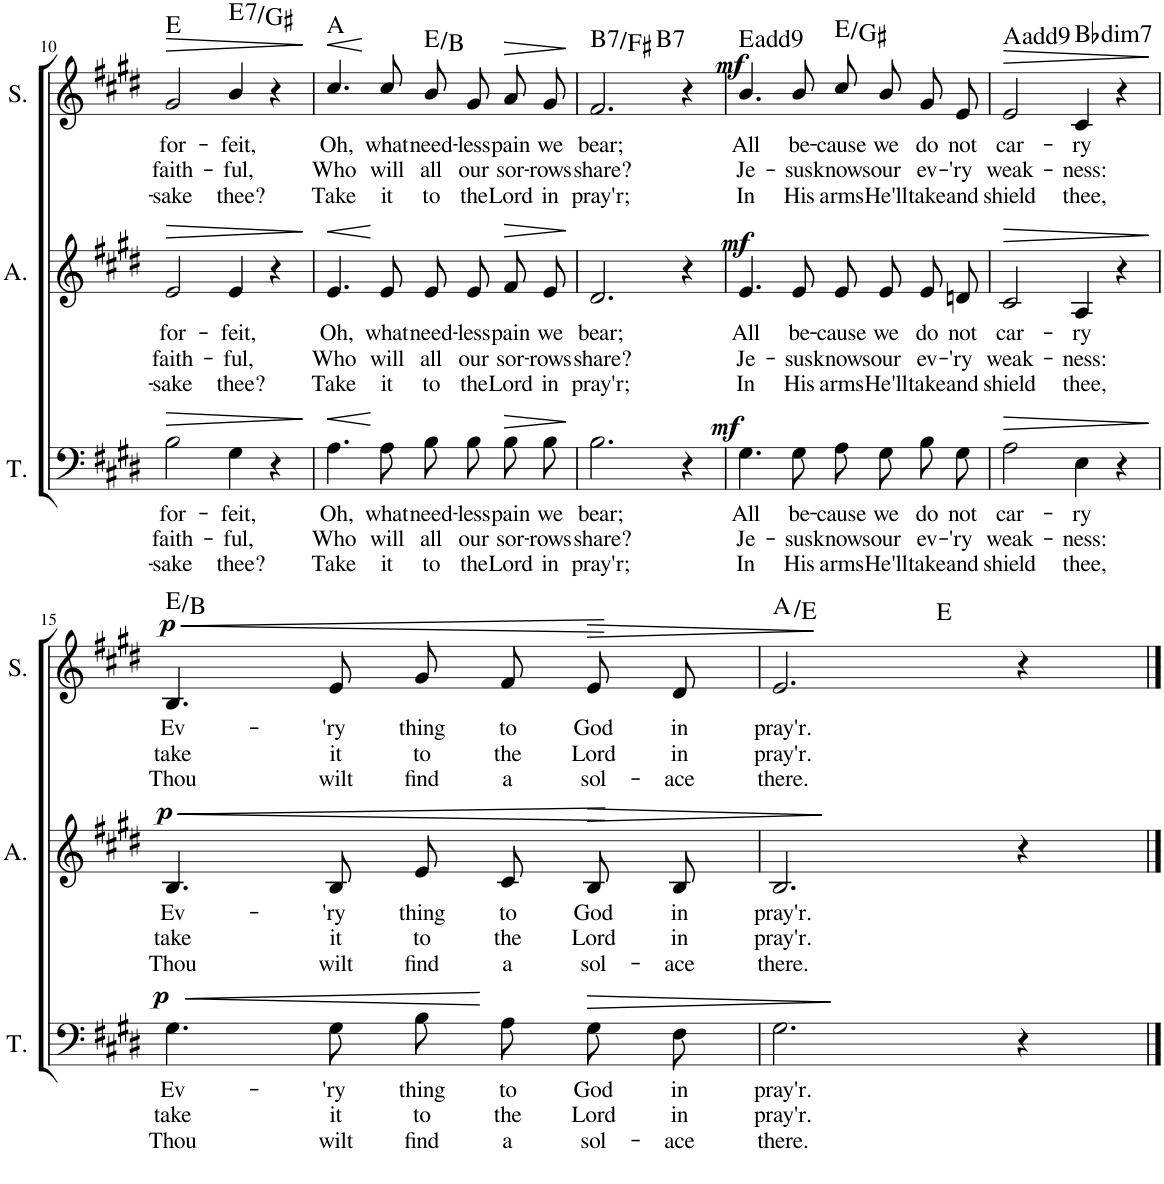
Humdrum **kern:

**kern	**text	**text	**text	**dynam	**kern	**text	**text	**text	**dynam	**kern	**text	**text	**text	**dynam	**harte
*part3	*part3	*part3	*part3	*part3	*part2	*part2	*part2	*part2	*part2	*part1	*part1	*part1	*part1	*part1	*part1
*staff3	*staff3	*staff3	*staff3	*staff3	*staff2	*staff2	*staff2	*staff2	*staff2	*staff1	*staff1	*staff1	*staff1	*staff1	*
*I"Tenor	*	*	*	*	*I"Alto	*	*	*	*	*I"Soprano	*	*	*	*	*
*I'T.	*	*	*	*	*I'A.	*	*	*	*	*I'S.	*	*	*	*	*
!!LO:PB:g=z
*clefF4	*	*	*	*	*clefG2	*	*	*	*	*clefG2	*	*	*	*	*
*k[f#c#g#d#]	*	*	*	*	*k[f#c#g#d#]	*	*	*	*	*k[f#c#g#d#]	*	*	*	*	*
*M4/4	*	*	*	*	*M4/4	*	*	*	*	*M4/4	*	*	*	*	*
*met(c)	*	*	*	*	*met(c)	*	*	*	*	*met(c)	*	*	*	*	*
=10	=10	=10	=10	=10	=10	=10	=10	=10	=10	=10	=10	=10	=10	=10	=10
!	!LO:LY:b	!LO:LY:b	!LO:LY:b	!LO:HP:b	!	!LO:LY:b	!LO:LY:b	!LO:LY:b	!LO:HP:b	!	!LO:LY:b	!LO:LY:b	!LO:LY:b	!LO:HP:b	!
2B\	for-	faith-	-sake	>	2e/	for-	faith-	-sake	>	2g#/	for-	faith-	-sake	>	E:maj
!	!LO:LY:b	!LO:LY:b	!LO:LY:b	!	!	!LO:LY:b	!LO:LY:b	!LO:LY:b	!	!	!LO:LY:b	!LO:LY:b	!LO:LY:b	!	!LO:H:kt=7
4G#\	-feit,	-ful,	thee?	.	4e/	-feit,	-ful,	thee?	.	4b/	-feit,	-ful,	thee?	.	E:7/3
4r	.	.	.	.	4r	.	.	.	.	4r	.	.	.	.	.
.	.	.	.	]	.	.	.	.	]	.	.	.	.	]	.
=11	=11	=11	=11	=11	=11	=11	=11	=11	=11	=11	=11	=11	=11	=11	=11
!	!LO:LY:b	!LO:LY:b	!LO:LY:b	!LO:HP:b	!	!LO:LY:b	!LO:LY:b	!LO:LY:b	!LO:HP:b	!	!LO:LY:b	!LO:LY:b	!LO:LY:b	!LO:HP:b	!
4.A\	Oh,	Who	Take	<	4.e/	Oh,	Who	Take	<	4.cc#/	Oh,	Who	Take	<	A:maj
!	!LO:LY:b	!LO:LY:b	!LO:LY:b	!	!	!LO:LY:b	!LO:LY:b	!LO:LY:b	!	!	!LO:LY:b	!LO:LY:b	!LO:LY:b	!	!
8A\	what	will	it	.	8e/	what	will	it	.	8cc#/	what	will	it	.	.
!	!LO:LY:b	!LO:LY:b	!LO:LY:b	!	!	!LO:LY:b	!LO:LY:b	!LO:LY:b	!	!	!LO:LY:b	!LO:LY:b	!LO:LY:b	!	!
8B\L	need-	all	to	.	8e/L	need-	all	to	.	8b/L	need-	all	to	.	E:maj/5
!	!LO:LY:b	!LO:LY:b	!LO:LY:b	!	!	!LO:LY:b	!LO:LY:b	!LO:LY:b	!	!	!LO:LY:b	!LO:LY:b	!LO:LY:b	!	!
8B\J	-less	our	the	.	8e/J	-less	our	the	.	8g#/J	-less	our	the	.	.
!	!LO:LY:b	!LO:LY:b	!LO:LY:b	!LO:HP:b	!	!LO:LY:b	!LO:LY:b	!LO:LY:b	!LO:HP:b	!	!LO:LY:b	!LO:LY:b	!LO:LY:b	!LO:HP:b	!
8B\L	pain	sor-	Lord	>	8f#/L	pain	sor-	Lord	>	8a/L	pain	sor-	Lord	>	.
!	!LO:LY:b	!LO:LY:b	!LO:LY:b	!	!	!LO:LY:b	!LO:LY:b	!LO:LY:b	!	!	!LO:LY:b	!LO:LY:b	!LO:LY:b	!	!
8B\J	we	-rows	in	.	8e/J	we	-rows	in	.	8g#/J	we	-rows	in	.	.
.	.	.	.	[ ]	.	.	.	.	[ ]	.	.	.	.	[ ]	.
=12	=12	=12	=12	=12	=12	=12	=12	=12	=12	=12	=12	=12	=12	=12	=12
!	!LO:LY:b	!LO:LY:b	!LO:LY:b	!	!	!LO:LY:b	!LO:LY:b	!LO:LY:b	!	!	!LO:LY:b	!LO:LY:b	!LO:LY:b	!	!LO:H:kt=7
*	*	*	*	*	*	*	*	*	*	*^	*	*	*	*	*
2.B\	bear;	share?	pray'r;	.	2.d#/	bear;	share?	pray'r;	.	2.f#/	2ryy	bear;	share?	pray'r;	.	B:7/5
!	!	!	!	!	!	!	!	!	!	!	!	!	!	!	!	!LO:H:kt=7
.	.	.	.	.	.	.	.	.	.	.	2ryy	.	.	.	.	B:7
4r	.	.	.	.	4r	.	.	.	.	4r	.	.	.	.	.	.
=13	=13	=13	=13	=13	=13	=13	=13	=13	=13	=13	=13	=13	=13	=13	=13	=13
!	!LO:LY:b	!LO:LY:b	!LO:LY:b	!LO:DY:a	!	!LO:LY:b	!LO:LY:b	!LO:LY:b	!LO:DY:a	!	!	!LO:LY:b	!LO:LY:b	!LO:LY:b	!LO:DY:a	!
*	*	*	*	*	*	*	*	*	*	*v	*v	*	*	*	*	*
4.G#\	All	Je-	In	mf	4.e/	All	Je-	In	mf	4.b/	All	Je-	In	mf	E:maj(9)
!	!LO:LY:b	!LO:LY:b	!LO:LY:b	!	!	!LO:LY:b	!LO:LY:b	!LO:LY:b	!	!	!LO:LY:b	!LO:LY:b	!LO:LY:b	!	!
8G#\	be-	-sus	His	.	8e/	be-	-sus	His	.	8b/	be-	-sus	His	.	.
!	!LO:LY:b	!LO:LY:b	!LO:LY:b	!	!	!LO:LY:b	!LO:LY:b	!LO:LY:b	!	!	!LO:LY:b	!LO:LY:b	!LO:LY:b	!	!
8A\L	-cause	knows	arms	.	8e/L	-cause	knows	arms	.	8cc#/L	-cause	knows	arms	.	E:maj/3
!	!LO:LY:b	!LO:LY:b	!LO:LY:b	!	!	!LO:LY:b	!LO:LY:b	!LO:LY:b	!	!	!LO:LY:b	!LO:LY:b	!LO:LY:b	!	!
8G#\J	we	our	He'll	.	8e/J	we	our	He'll	.	8b/J	we	our	He'll	.	.
!	!LO:LY:b	!LO:LY:b	!LO:LY:b	!	!	!LO:LY:b	!LO:LY:b	!LO:LY:b	!	!	!LO:LY:b	!LO:LY:b	!LO:LY:b	!	!
8B\L	do	ev-	take	.	8e/L	do	ev-	take	.	8g#/L	do	ev-	take	.	.
!	!LO:LY:b	!LO:LY:b	!LO:LY:b	!	!	!LO:LY:b	!LO:LY:b	!LO:LY:b	!	!	!LO:LY:b	!LO:LY:b	!LO:LY:b	!	!
8G#\J	not	-'ry	and	.	8dn/J	not	-'ry	and	.	8e/J	not	-'ry	and	.	.
=14	=14	=14	=14	=14	=14	=14	=14	=14	=14	=14	=14	=14	=14	=14	=14
!	!LO:LY:b	!LO:LY:b	!LO:LY:b	!LO:HP:b	!	!LO:LY:b	!LO:LY:b	!LO:LY:b	!LO:HP:b	!	!LO:LY:b	!LO:LY:b	!LO:LY:b	!LO:HP:b	!
2A\	car-	weak-	shield	>	2c#/	car-	weak-	shield	>	2e/	car-	weak-	shield	>	A:maj(9)
!	!LO:LY:b	!LO:LY:b	!LO:LY:b	!	!	!LO:LY:b	!LO:LY:b	!LO:LY:b	!	!	!LO:LY:b	!LO:LY:b	!LO:LY:b	!	!LO:H:kt=dim7
4E\	-ry	-ness:	thee,	.	4A/	-ry	-ness:	thee,	.	4c#/	-ry	-ness:	thee,	.	Bb:dim7
4r	.	.	.	.	4r	.	.	.	.	4r	.	.	.	.	.
.	.	.	.	]	.	.	.	.	]	.	.	.	.	]	.
!!LO:LB:g=z
=15	=15	=15	=15	=15	=15	=15	=15	=15	=15	=15	=15	=15	=15	=15	=15
!	!LO:LY:b	!LO:LY:b	!LO:LY:b	!LO:HP:b	!	!LO:LY:b	!LO:LY:b	!LO:LY:b	!LO:HP:b	!	!LO:LY:b	!LO:LY:b	!LO:LY:b	!LO:HP:b	!
!	!	!	!	!LO:DY:n=1:a	!	!	!	!	!LO:DY:n=1:a	!	!	!	!	!LO:DY:n=1:a	!
4.G#\	Ev-	take	Thou	< p	4.B/	Ev-	take	Thou	< p	4.B/	Ev-	take	Thou	< p	E:maj/5
!	!LO:LY:b	!LO:LY:b	!LO:LY:b	!	!	!LO:LY:b	!LO:LY:b	!LO:LY:b	!	!	!LO:LY:b	!LO:LY:b	!LO:LY:b	!	!
8G#\	-'ry	it	wilt	.	8B/	-'ry	it	wilt	.	8e/	-'ry	it	wilt	.	.
!	!LO:LY:b	!LO:LY:b	!LO:LY:b	!	!	!LO:LY:b	!LO:LY:b	!LO:LY:b	!	!	!LO:LY:b	!LO:LY:b	!LO:LY:b	!	!
8B\L	thing	to	find	.	8e/L	thing	to	find	.	8g#/L	thing	to	find	.	.
!	!LO:LY:b	!LO:LY:b	!LO:LY:b	!	!	!LO:LY:b	!LO:LY:b	!LO:LY:b	!	!	!LO:LY:b	!LO:LY:b	!LO:LY:b	!	!
8A\J	to	the	a	[	8c#/J	to	the	a	.	8f#/J	to	the	a	.	.
!	!LO:LY:b	!LO:LY:b	!LO:LY:b	!LO:HP:b	!	!LO:LY:b	!LO:LY:b	!LO:LY:b	!LO:HP:b	!	!LO:LY:b	!LO:LY:b	!LO:LY:b	!LO:HP:b	!
8G#\L	God	Lord	sol-	>	8B/L	God	Lord	sol-	>	8e/L	God	Lord	sol-	>	.
!	!LO:LY:b	!LO:LY:b	!LO:LY:b	!	!	!LO:LY:b	!LO:LY:b	!LO:LY:b	!	!	!LO:LY:b	!LO:LY:b	!LO:LY:b	!	!
8F#\J	in	in	-ace	.	8B/J	in	in	-ace	.	8d#/J	in	in	-ace	.	.
.	.	.	.	]	.	.	.	.	[ ]	.	.	.	.	[ ]	.
=16	=16	=16	=16	=16	=16	=16	=16	=16	=16	=16	=16	=16	=16	=16	=16
!	!LO:LY:b	!LO:LY:b	!LO:LY:b	!	!	!LO:LY:b	!LO:LY:b	!LO:LY:b	!	!	!LO:LY:b	!LO:LY:b	!LO:LY:b	!	!
*	*	*	*	*	*	*	*	*	*	*^	*	*	*	*	*
2.G#\	pray'r.	pray'r.	there.	.	2.B/	pray'r.	pray'r.	there.	.	2.e/	2ryy	pray'r.	pray'r.	there.	.	A:maj/5
.	.	.	.	.	.	.	.	.	.	.	2ryy	.	.	.	.	E:maj
4r	.	.	.	.	4r	.	.	.	.	4r	.	.	.	.	.	.
*	*	*	*	*	*	*	*	*	*	*v	*v	*	*	*	*	*
==	==	==	==	==	==	==	==	==	==	==	==	==	==	==	==
*-	*-	*-	*-	*-	*-	*-	*-	*-	*-	*-	*-	*-	*-	*-	*-
